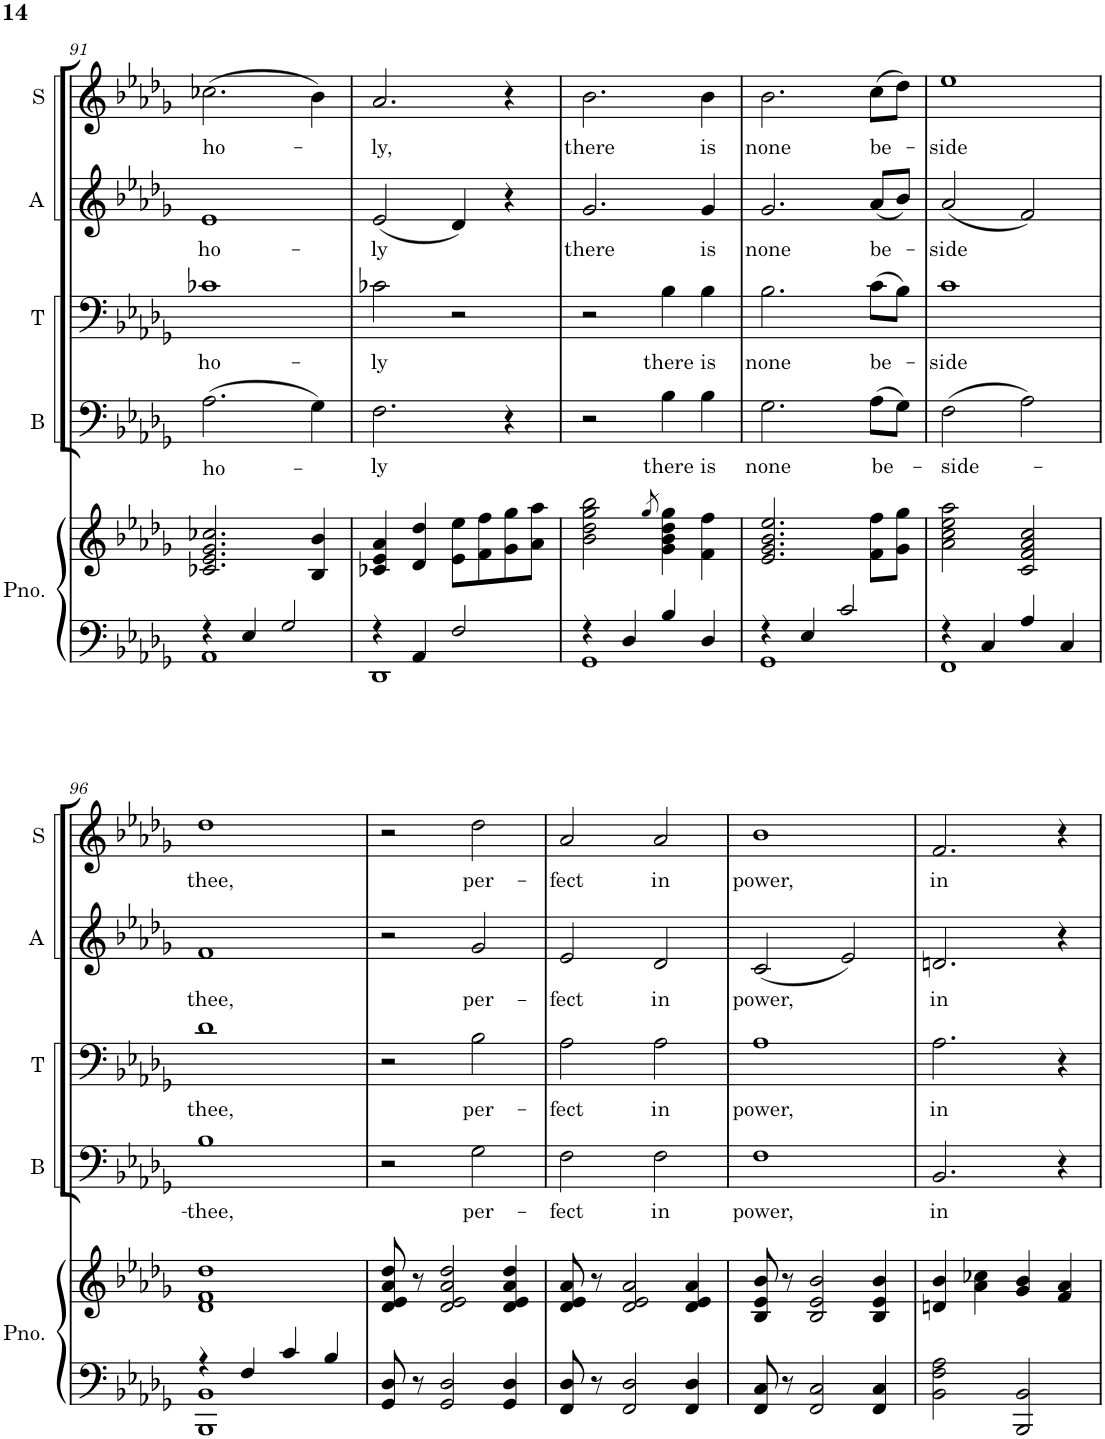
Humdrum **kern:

**kern	**kern	**kern	**text	**kern	**text	**kern	**text	**kern	**text
*part5	*part5	*part4	*part4	*part3	*part3	*part2	*part2	*part1	*part1
*staff6	*staff5	*staff4	*staff4	*staff3	*staff3	*staff2	*staff2	*staff1	*staff1
*I"Piano	*	*I"Bass	*	*I"Tenor	*	*I"Alto	*	*I"Soprano	*
*I'Pno.	*	*I'B	*	*I'T	*	*I'A	*	*I'S	*
!!LO:PB:g=z
*clefF4	*clefG2	*clefF4	*	*clefF4	*	*clefG2	*	*clefG2	*
*k[b-e-a-d-g-]	*k[b-e-a-d-g-]	*k[b-e-a-d-g-]	*	*k[b-e-a-d-g-]	*	*k[b-e-a-d-g-]	*	*k[b-e-a-d-g-]	*
*M4/4	*M4/4	*M4/4	*	*M4/4	*	*M4/4	*	*M4/4	*
=91	=91	=91	=91	=91	=91	=91	=91	=91	=91
*^	*	*	*	*	*	*	*	*	*
!	!	!	!	!LO:LY:b	!	!LO:LY:b	!	!LO:LY:b	!	!LO:LY:b
4r	1AA-	2.c-X/ 2.e-/ 2.g-/ 2.cc-X/	(2.A-\	ho-	1c-X	ho-	1e-	ho-	(2.cc-X\	ho-
4E-/	.	.	.	.	.	.	.	.	.	.
2G-/	.	.	.	.	.	.	.	.	.	.
.	.	4B-/ 4b-/	4G-\)	.	.	.	.	.	4b-\)	.
=92	=92	=92	=92	=92	=92	=92	=92	=92	=92	=92
!	!	!	!	!LO:LY:b	!	!LO:LY:b	!	!LO:LY:b	!	!LO:LY:b
4r	1DD-	4c-X/ 4e-/ 4a-/	2.F\	-ly	2c-X\	-ly	(2e-/	-ly	2.a-/	-ly,
4AA-/	.	4d-/ 4dd-/	.	.	.	.	.	.	.	.
2F/	.	8e-\ 8ee-\L	.	.	2r	.	4d-/)	.	.	.
.	.	8f\ 8ff\	.	.	.	.	.	.	.	.
.	.	8g-\ 8gg-\	4r	.	.	.	4r	.	4r	.
.	.	8a-\ 8aa-\J	.	.	.	.	.	.	.	.
=93	=93	=93	=93	=93	=93	=93	=93	=93	=93	=93
!	!	!	!	!	!	!	!	!LO:LY:b	!	!LO:LY:b
4r	1GG-	2b-\ 2dd-\ 2gg-\ 2bb-\	2r	.	2r	.	2.g-/	there	2.b-\	there
4D-/	.	.	.	.	.	.	.	.	.	.
.	.	8qgg-/	.	.	.	.	.	.	.	.
!	!	!	!	!LO:LY:b	!	!LO:LY:b	!	!	!	!
4B-/	.	4g-\ 4b-\ 4dd-\ 4gg-\	4B-\	there	4B-\	there	.	.	.	.
!	!	!	!	!LO:LY:b	!	!LO:LY:b	!	!LO:LY:b	!	!LO:LY:b
4D-/	.	4f\ 4ff\	4B-\	is	4B-\	is	4g-/	is	4b-\	is
=94	=94	=94	=94	=94	=94	=94	=94	=94	=94	=94
!	!	!	!	!LO:LY:b	!	!LO:LY:b	!	!LO:LY:b	!	!LO:LY:b
4r	1GG-	2.e-/ 2.g-/ 2.b-/ 2.ee-/	2.G-\	none	2.B-\	none	2.g-/	none	2.b-\	none
4E-/	.	.	.	.	.	.	.	.	.	.
2c/	.	.	.	.	.	.	.	.	.	.
!	!	!	!	!LO:LY:b	!	!LO:LY:b	!	!LO:LY:b	!	!LO:LY:b
.	.	8f\ 8ff\L	(8A-\L	be-	(8c\L	be-	(8a-/L	be-	(8cc\L	be-
.	.	8g-\ 8gg-\J	8G-\J)	.	8B-\J)	.	8b-/J)	.	8dd-\J)	.
=95	=95	=95	=95	=95	=95	=95	=95	=95	=95	=95
!	!	!	!	!LO:LY:b	!	!LO:LY:b	!	!LO:LY:b	!	!LO:LY:b
4r	1FF	2a-\ 2cc\ 2ee-\ 2aa-\	(2F\	-side-	1c	-side	(2a-/	-side	1ee-	-side
4C/	.	.	.	.	.	.	.	.	.	.
4A-/	.	2c/ 2f/ 2a-/ 2cc/	2A-\)	.	.	.	2f/)	.	.	.
4C/	.	.	.	.	.	.	.	.	.	.
!!LO:LB:g=z
=96	=96	=96	=96	=96	=96	=96	=96	=96	=96	=96
!	!	!	!	!LO:LY:b	!	!LO:LY:b	!	!LO:LY:b	!	!LO:LY:b
4r	1BBB- 1BB-	1d- 1f 1dd-	1B-	-thee,	1d-	thee,	1f	thee,	1dd-	thee,
4F/	.	.	.	.	.	.	.	.	.	.
4c/	.	.	.	.	.	.	.	.	.	.
4B-/	.	.	.	.	.	.	.	.	.	.
*v	*v	*	*	*	*	*	*	*	*	*
=97	=97	=97	=97	=97	=97	=97	=97	=97	=97
8GG-/ 8D-/	8d-/ 8e-/ 8a-/ 8dd-/	2r	.	2r	.	2r	.	2r	.
8r	8r	.	.	.	.	.	.	.	.
2GG-/ 2D-/	2d-/ 2e-/ 2a-/ 2dd-/	.	.	.	.	.	.	.	.
!	!	!	!LO:LY:b	!	!LO:LY:b	!	!LO:LY:b	!	!LO:LY:b
.	.	2G-\	per-	2B-\	per-	2g-/	per-	2dd-\	per-
4GG-/ 4D-/	4d-/ 4e-/ 4a-/ 4dd-/	.	.	.	.	.	.	.	.
=98	=98	=98	=98	=98	=98	=98	=98	=98	=98
!	!	!	!LO:LY:b	!	!LO:LY:b	!	!LO:LY:b	!	!LO:LY:b
8FF/ 8D-/	8d-/ 8e-/ 8a-/	2F\	-fect	2A-\	-fect	2e-/	-fect	2a-/	-fect
8r	8r	.	.	.	.	.	.	.	.
2FF/ 2D-/	2d-/ 2e-/ 2a-/	.	.	.	.	.	.	.	.
!	!	!	!LO:LY:b	!	!LO:LY:b	!	!LO:LY:b	!	!LO:LY:b
.	.	2F\	in	2A-\	in	2d-/	in	2a-/	in
4FF/ 4D-/	4d-/ 4e-/ 4a-/	.	.	.	.	.	.	.	.
=99	=99	=99	=99	=99	=99	=99	=99	=99	=99
!	!	!	!LO:LY:b	!	!LO:LY:b	!	!LO:LY:b	!	!LO:LY:b
8FF/ 8C/	8B-/ 8e-/ 8b-/	1F	power,	1A-	power,	(2c/	power,	1b-	power,
8r	8r	.	.	.	.	.	.	.	.
2FF/ 2C/	2B-/ 2e-/ 2b-/	.	.	.	.	.	.	.	.
.	.	.	.	.	.	2e-/)	.	.	.
4FF/ 4C/	4B-/ 4e-/ 4b-/	.	.	.	.	.	.	.	.
=100	=100	=100	=100	=100	=100	=100	=100	=100	=100
!	!	!	!LO:LY:b	!	!LO:LY:b	!	!LO:LY:b	!	!LO:LY:b
2BB-\ 2F\ 2A-\	4dn/ 4b-/	2.BB-/	in	2.A-\	in	2.dn/	in	2.f/	in
.	4a-\ 4cc-X\	.	.	.	.	.	.	.	.
2BBB-/ 2BB-/	4g-/ 4b-/	.	.	.	.	.	.	.	.
.	4f/ 4a-/	4r	.	4r	.	4r	.	4r	.
=	=	=	=	=	=	=	=	=	=
*-	*-	*-	*-	*-	*-	*-	*-	*-	*-
